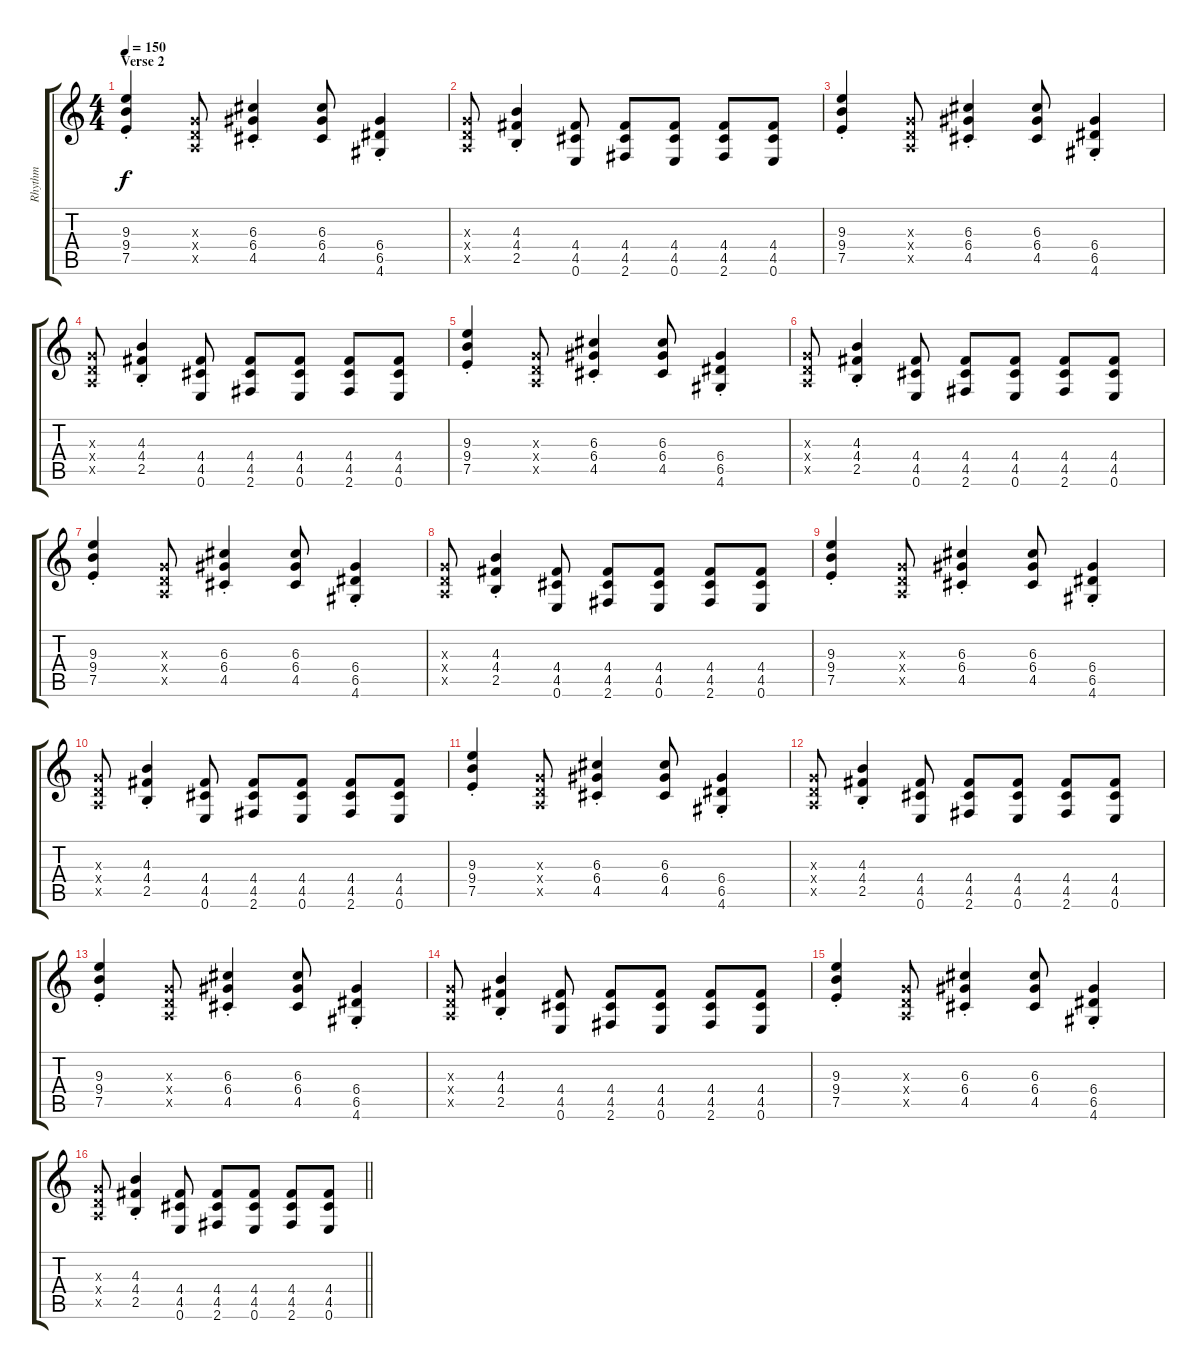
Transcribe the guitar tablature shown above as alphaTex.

\track ("Rhythm" "Rhythm") {instrument overdrivenguitar}
\staff {score tabs}
\tuning (E4 B3 G3 D3 A2 E2) {hide}
\ts (4 4)
\section ("" "Verse 2")
\tempo 150
\clef g2
\ks c
(9.3{st} 9.4{st} 7.5{st}).4{dy f} (0.3{x} 0.4{x} 0.5{x}).8 (6.3{st} 6.4{st} 4.5{st}).4 (6.3 6.4 4.5).8 (6.4{st} 6.5{st} 4.6{st}).4 |
(0.3{x} 0.4{x} 0.5{x}).8 (4.3{st} 4.4{st} 2.5{st}).4 (4.4 4.5 0.6).8 (4.4 4.5 2.6).8 (4.4 4.5 0.6).8 (4.4 4.5 2.6).8 (4.4 4.5 0.6).8 |
(9.3{st} 9.4{st} 7.5{st}).4 (0.3{x} 0.4{x} 0.5{x}).8 (6.3{st} 6.4{st} 4.5{st}).4 (6.3 6.4 4.5).8 (6.4{st} 6.5{st} 4.6{st}).4 |
(0.3{x} 0.4{x} 0.5{x}).8 (4.3{st} 4.4{st} 2.5{st}).4 (4.4 4.5 0.6).8 (4.4 4.5 2.6).8 (4.4 4.5 0.6).8 (4.4 4.5 2.6).8 (4.4 4.5 0.6).8 |
(9.3{st} 9.4{st} 7.5{st}).4 (0.3{x} 0.4{x} 0.5{x}).8 (6.3{st} 6.4{st} 4.5{st}).4 (6.3 6.4 4.5).8 (6.4{st} 6.5{st} 4.6{st}).4 |
(0.3{x} 0.4{x} 0.5{x}).8 (4.3{st} 4.4{st} 2.5{st}).4 (4.4 4.5 0.6).8 (4.4 4.5 2.6).8 (4.4 4.5 0.6).8 (4.4 4.5 2.6).8 (4.4 4.5 0.6).8 |
(9.3{st} 9.4{st} 7.5{st}).4 (0.3{x} 0.4{x} 0.5{x}).8 (6.3{st} 6.4{st} 4.5{st}).4 (6.3 6.4 4.5).8 (6.4{st} 6.5{st} 4.6{st}).4 |
(0.3{x} 0.4{x} 0.5{x}).8 (4.3{st} 4.4{st} 2.5{st}).4 (4.4 4.5 0.6).8 (4.4 4.5 2.6).8 (4.4 4.5 0.6).8 (4.4 4.5 2.6).8 (4.4 4.5 0.6).8 |
(9.3{st} 9.4{st} 7.5{st}).4 (0.3{x} 0.4{x} 0.5{x}).8 (6.3{st} 6.4{st} 4.5{st}).4 (6.3 6.4 4.5).8 (6.4{st} 6.5{st} 4.6{st}).4 |
(0.3{x} 0.4{x} 0.5{x}).8 (4.3{st} 4.4{st} 2.5{st}).4 (4.4 4.5 0.6).8 (4.4 4.5 2.6).8 (4.4 4.5 0.6).8 (4.4 4.5 2.6).8 (4.4 4.5 0.6).8 |
(9.3{st} 9.4{st} 7.5{st}).4 (0.3{x} 0.4{x} 0.5{x}).8 (6.3{st} 6.4{st} 4.5{st}).4 (6.3 6.4 4.5).8 (6.4{st} 6.5{st} 4.6{st}).4 |
(0.3{x} 0.4{x} 0.5{x}).8 (4.3{st} 4.4{st} 2.5{st}).4 (4.4 4.5 0.6).8 (4.4 4.5 2.6).8 (4.4 4.5 0.6).8 (4.4 4.5 2.6).8 (4.4 4.5 0.6).8 |
(9.3{st} 9.4{st} 7.5{st}).4 (0.3{x} 0.4{x} 0.5{x}).8 (6.3{st} 6.4{st} 4.5{st}).4 (6.3 6.4 4.5).8 (6.4{st} 6.5{st} 4.6{st}).4 |
(0.3{x} 0.4{x} 0.5{x}).8 (4.3{st} 4.4{st} 2.5{st}).4 (4.4 4.5 0.6).8 (4.4 4.5 2.6).8 (4.4 4.5 0.6).8 (4.4 4.5 2.6).8 (4.4 4.5 0.6).8 |
(9.3{st} 9.4{st} 7.5{st}).4 (0.3{x} 0.4{x} 0.5{x}).8 (6.3{st} 6.4{st} 4.5{st}).4 (6.3 6.4 4.5).8 (6.4{st} 6.5{st} 4.6{st}).4 |
\barLineRight lightlight
(0.3{x} 0.4{x} 0.5{x}).8 (4.3{st} 4.4{st} 2.5{st}).4 (4.4 4.5 0.6).8 (4.4 4.5 2.6).8 (4.4 4.5 0.6).8 (4.4 4.5 2.6).8 (4.4 4.5 0.6).8
